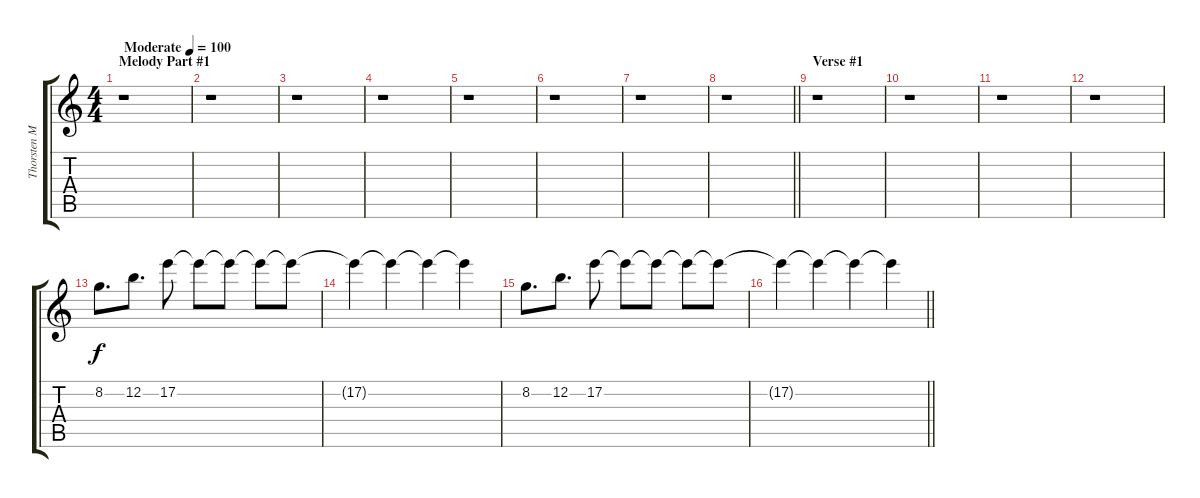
\track ("Thorsten Mewes" "Thorsten M") {instrument electricguitarclean}
\staff {score tabs}
\tuning (E4 B3 G3 D3 A2 E2) {hide}
\ts (4 4)
\section ("" "Melody Part #1")
\tempo (100 "Moderate")
\clef g2
\ks c
r.1{dy f instrument electricguitarclean} |
r.1 |
r.1 |
r.1 |
r.1 |
r.1 |
r.1 |
\barLineRight lightlight
r.1 |
\section ("" "Verse #1")
r.1 |
r.1 |
r.1 |
r.1 |
8.2.8{d} 12.2.8{d} 17.2.8{volume 0} 17.2{t}.8 17.2{t}.8 17.2{t}.8 17.2{t}.8 |
17.2{t}.4 17.2{t}.4 17.2{t}.4 17.2{t}.4 |
8.2.8{d volume 13} 12.2.8{d} 17.2.8{volume 0} 17.2{t}.8 17.2{t}.8 17.2{t}.8 17.2{t}.8 |
\barLineRight lightlight
17.2{t}.4 17.2{t}.4 17.2{t}.4 17.2{t}.4
